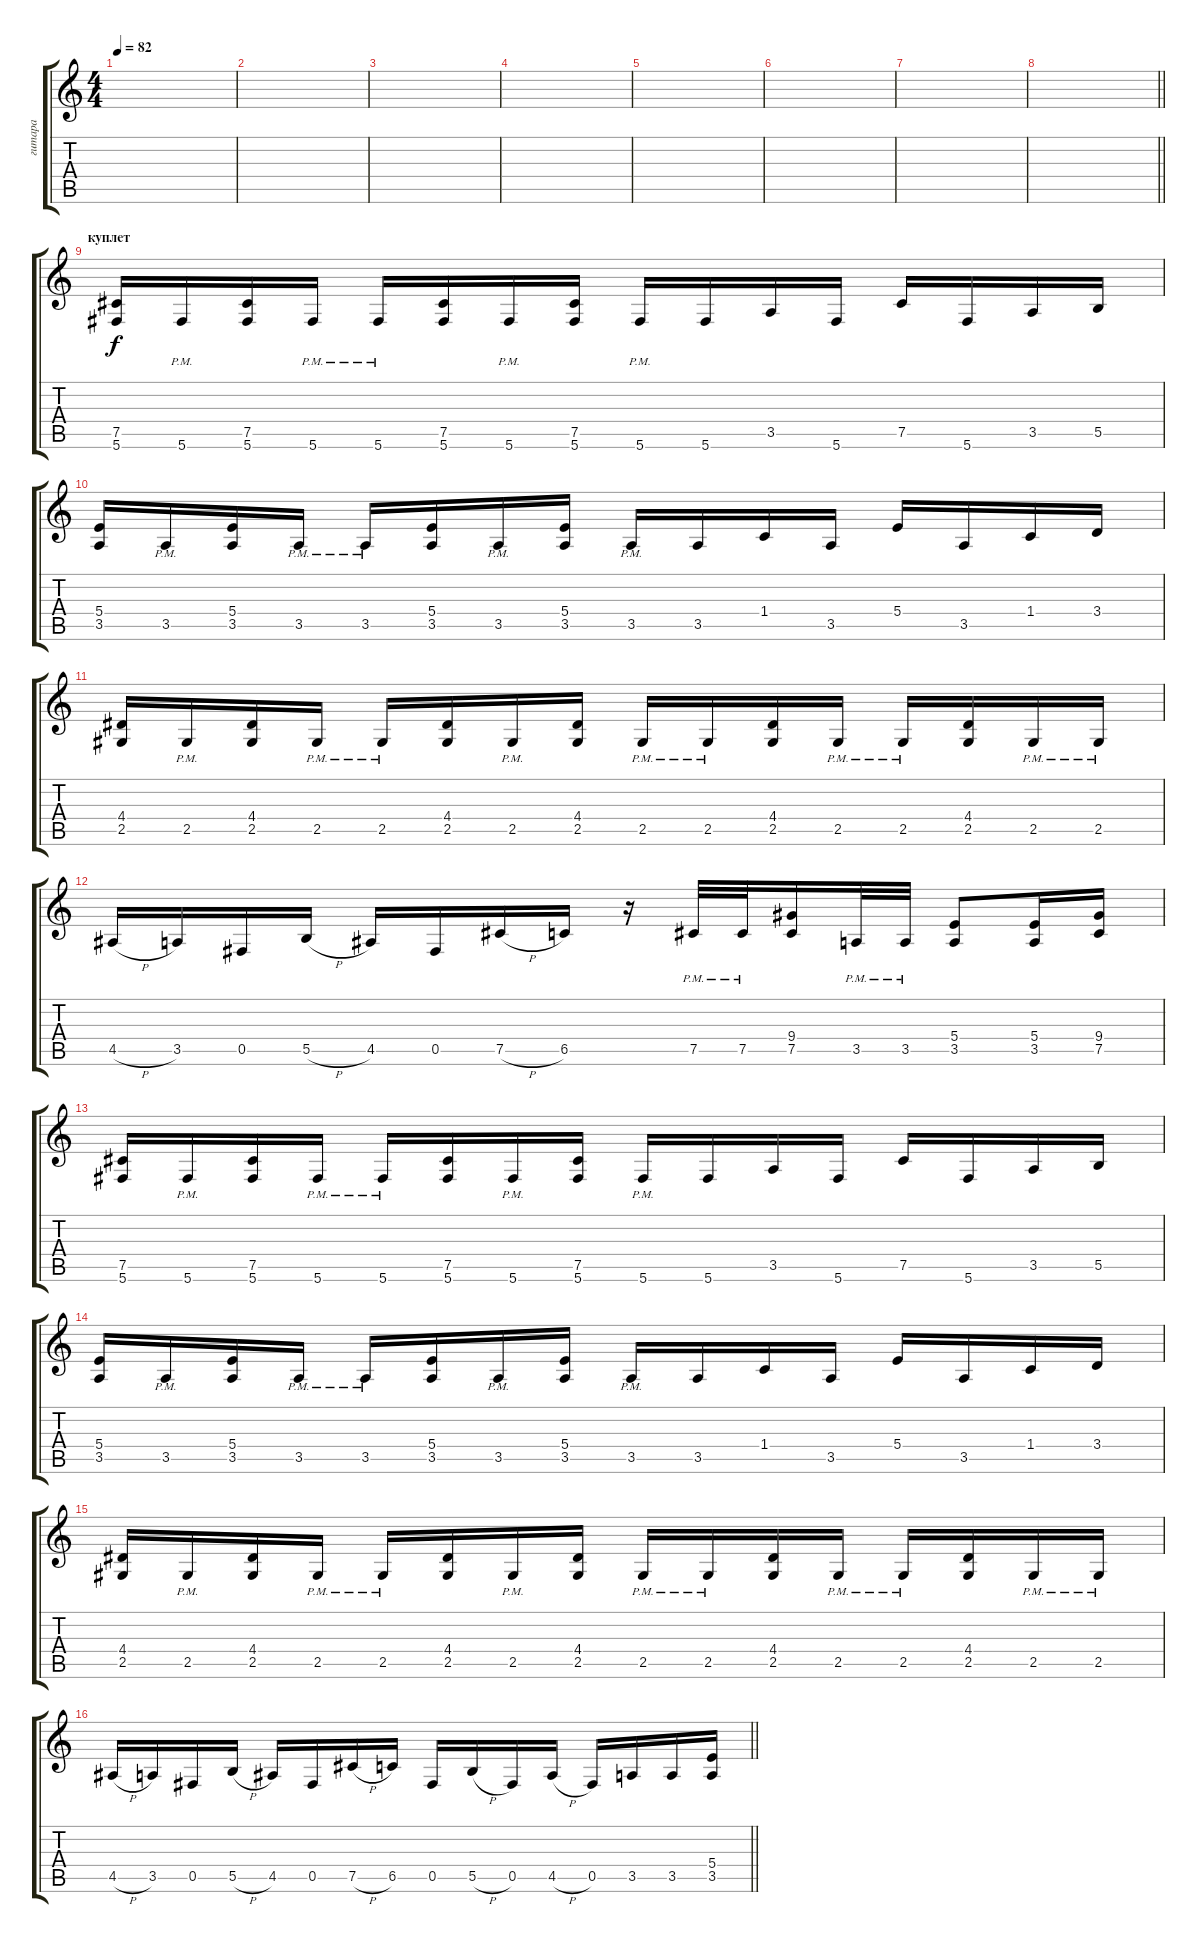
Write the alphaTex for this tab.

\track ("гитара" "гитара") {instrument distortionguitar}
\staff {score tabs}
\tuning (Db4 Ab3 E3 B2 Gb2 Db2) {hide}
\ts (4 4)
\tempo 82
\clef g2
\ks c
|
|
|
|
|
|
|
\barLineRight lightlight
|
\section ("" "куплет")
(7.5 5.6).16 5.6{pm}.16 (7.5 5.6).16 5.6{pm}.16 5.6{pm}.16 (7.5 5.6).16 5.6{pm}.16 (7.5 5.6).16 5.6{pm}.16 5.6.16 3.5.16 5.6.16 7.5.16 5.6.16 3.5.16 5.5.16 |
(5.4 3.5).16 3.5{pm}.16 (5.4 3.5).16 3.5{pm}.16 3.5{pm}.16 (5.4 3.5).16 3.5{pm}.16 (5.4 3.5).16 3.5{pm}.16 3.5.16 1.4.16 3.5.16 5.4.16 3.5.16 1.4.16 3.4.16 |
(4.4 2.5).16 2.5{pm}.16 (4.4 2.5).16 2.5{pm}.16 2.5{pm}.16 (4.4 2.5).16 2.5{pm}.16 (4.4 2.5).16 2.5{pm}.16 2.5{pm}.16 (4.4 2.5).16 2.5{pm}.16 2.5{pm}.16 (4.4 2.5).16 2.5{pm}.16 2.5{pm}.16 |
4.5{h}.16 3.5.16 0.5.16 5.5{h}.16 4.5.16 0.5.16 7.5{h}.16 6.5.16 r.16 7.5{pm}.32 7.5{pm}.32 (9.4 7.5).16 3.5{pm}.32 3.5{pm}.32 (5.4 3.5).8 (5.4 3.5).16 (9.4 7.5).16 |
(7.5 5.6).16 5.6{pm}.16 (7.5 5.6).16 5.6{pm}.16 5.6{pm}.16 (7.5 5.6).16 5.6{pm}.16 (7.5 5.6).16 5.6{pm}.16 5.6.16 3.5.16 5.6.16 7.5.16 5.6.16 3.5.16 5.5.16 |
(5.4 3.5).16 3.5{pm}.16 (5.4 3.5).16 3.5{pm}.16 3.5{pm}.16 (5.4 3.5).16 3.5{pm}.16 (5.4 3.5).16 3.5{pm}.16 3.5.16 1.4.16 3.5.16 5.4.16 3.5.16 1.4.16 3.4.16 |
(4.4 2.5).16 2.5{pm}.16 (4.4 2.5).16 2.5{pm}.16 2.5{pm}.16 (4.4 2.5).16 2.5{pm}.16 (4.4 2.5).16 2.5{pm}.16 2.5{pm}.16 (4.4 2.5).16 2.5{pm}.16 2.5{pm}.16 (4.4 2.5).16 2.5{pm}.16 2.5{pm}.16 |
\barLineRight lightlight
4.5{h}.16 3.5.16 0.5.16 5.5{h}.16 4.5.16 0.5.16 7.5{h}.16 6.5.16 0.5.16 5.5{h}.16 0.5.16 4.5{h}.16 0.5.16 3.5.16 3.5.16 (5.4 3.5).16
